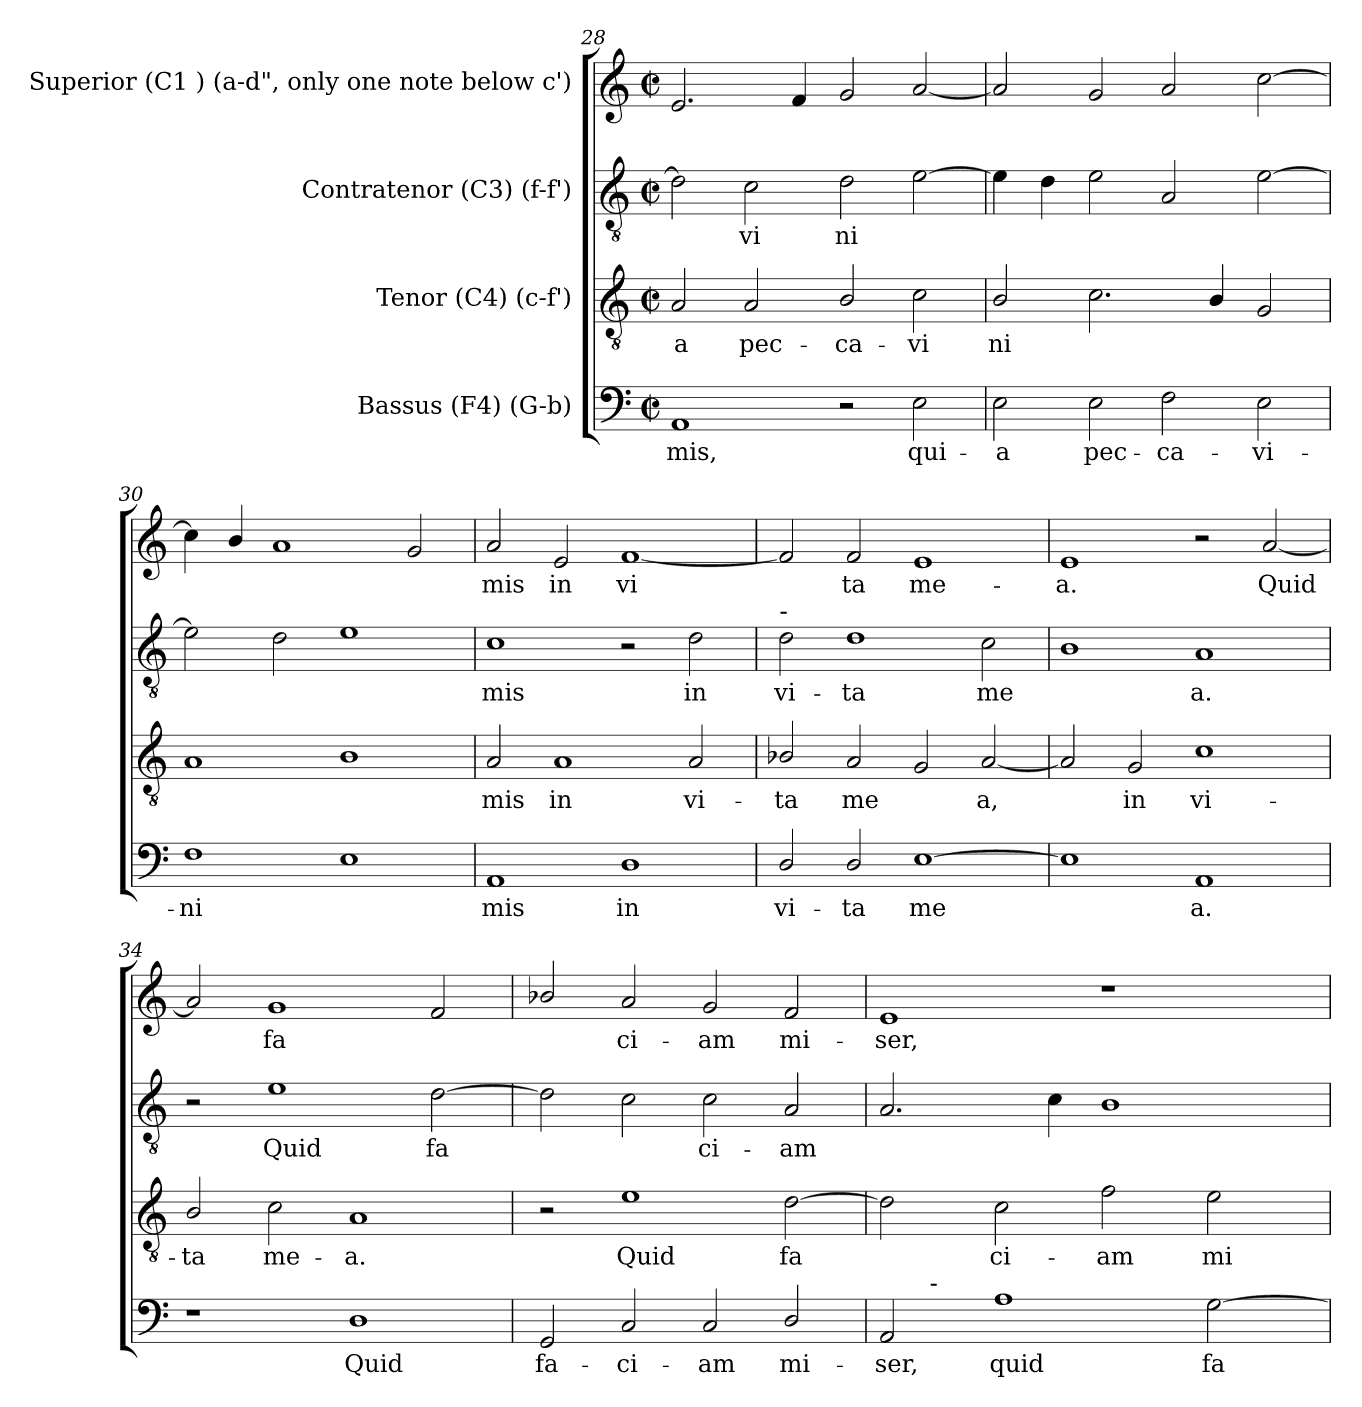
**kern	**text	**kern	**text	**kern	**text	**kern	**text
*part4	*part4	*part3	*part3	*part2	*part2	*part1	*part1
*staff4	*staff4	*staff3	*staff3	*staff2	*staff2	*staff1	*staff1
*I"Bassus (F4)  (G-b)	*	*I"Tenor (C4)  (c-f')	*	*I"Contratenor (C3)  (f-f')	*	*I"Superior (C1 )  (a-d", only one note below c')	*
!!LO:LB:g=z
*clefF4	*	*clefGv2	*	*clefGv2	*	*clefG2	*
*k[]	*	*k[]	*	*k[]	*	*k[]	*
*C:	*	*C:	*	*C:	*	*C:	*
*M2/2	*	*M2/2	*	*M2/2	*	*M2/2	*
*met(c|)	*	*met(c|)	*	*met(c|)	*	*met(c|)	*
=28	=28	=28	=28	=28	=28	=28	=28
!	!LO:LY:b:cj	!	!LO:LY:b:cj	!	!LO:LY:b:cj	!	!LO:LY:b:cj
1AA	-mis,	2A/	-a	2d\]	--	2.e/	--
!	!	!	!LO:LY:b:cj	!	!LO:LY:b:cj	!	!
.	.	2A/	pec-	2c\	-vi	.	.
!	!	!	!	!	!	!	!LO:LY:b:cj
.	.	.	.	.	.	4f/	--
!	!	!	!LO:LY:b:cj	!	!LO:LY:b:cj	!	!LO:LY:b:cj
2r	.	2B/	-ca-	2d\	ni-	2g/	--
!	!LO:LY:b:cj	!	!LO:LY:b:cj	!	!LO:LY:b:cj	!	!LO:LY:b:cj
2E\	qui-	2c\	-vi	[>2e\	--	[<2a/	--
=29	=29	=29	=29	=29	=29	=29	=29
!	!LO:LY:b:cj	!	!LO:LY:b:cj	!	!LO:LY:b:cj	!	!LO:LY:b:cj
2E\	-a	2B/	ni-	4e\]	--	2a/]	--
!	!	!	!	!	!LO:LY:b:cj	!	!
.	.	.	.	4d\	--	.	.
!	!LO:LY:b:cj	!	!LO:LY:b:cj	!	!LO:LY:b:cj	!	!LO:LY:b:cj
2E\	pec-	2.c\	--	2e\	--	2g/	--
!	!LO:LY:b:cj	!	!	!	!LO:LY:b:cj	!	!LO:LY:b:cj
2F\	-ca-	.	.	2A/	--	2a/	--
!	!	!	!LO:LY:b:cj	!	!	!	!
.	.	4B/	--	.	.	.	.
!	!LO:LY:b:cj	!	!LO:LY:b:cj	!	!LO:LY:b:cj	!	!LO:LY:b:cj
2E\	-vi-	2G/	--	[>2e\	--	[>2cc\	--
=30	=30	=30	=30	=30	=30	=30	=30
!	!LO:LY:b:cj	!	!LO:LY:b:cj	!	!LO:LY:b:cj	!	!LO:LY:b:cj
1F	-ni-	1A	--	2e\]	--	4cc\]	--
!	!	!	!	!	!	!	!LO:LY:b:cj
.	.	.	.	.	.	4b/	--
!	!	!	!	!	!LO:LY:b:cj	!	!LO:LY:b:cj
.	.	.	.	2d\	--	1a	--
!	!LO:LY:b:cj	!	!LO:LY:b:cj	!	!LO:LY:b:cj	!	!
1E	--	1B	--	1e	--	.	.
!	!	!	!	!	!	!	!LO:LY:b:cj
.	.	.	.	.	.	2g/	--
=31	=31	=31	=31	=31	=31	=31	=31
!	!LO:LY:b:cj	!	!LO:LY:b:cj	!	!LO:LY:b:cj	!	!LO:LY:b:cj
1AA	-mis	2A/	-mis	1c	-mis	2a/	-mis
!	!	!	!LO:LY:b:cj	!	!	!	!LO:LY:b:cj
.	.	1A	in	.	.	2e/	in
!	!LO:LY:b:cj	!	!	!	!	!	!LO:LY:b:cj
1D	in	.	.	2r	.	[<1f	vi-
!	!	!	!LO:LY:b:cj	!	!LO:LY:b:cj	!	!
.	.	2A/	vi-	2d\	in	.	.
!!LO:PB:g=z
=32	=32	=32	=32	=32	=32	=32	=32
!	!	!	!	!LO:TX:a:t=-	!	!	!
!	!LO:LY:b:cj	!	!LO:LY:b:cj	!	!LO:LY:b:cj	!	!LO:LY:b:cj
2D/	vi-	2B-X/	-ta	2d\	vi-	2f/]	--
!	!LO:LY:b:cj	!	!LO:LY:b:cj	!	!LO:LY:b:cj	!	!LO:LY:b:cj
2D/	-ta	2A/	me-	1d	-ta	2f/	-ta
!	!LO:LY:b:cj	!	!LO:LY:b:cj	!	!	!	!LO:LY:b:cj
[>1E	me-	2G/	--	.	.	1e	me-
!	!	!	!LO:LY:b:cj	!	!LO:LY:b:cj	!	!
.	.	[<2A/	-a,	2c\	me-	.	.
=33	=33	=33	=33	=33	=33	=33	=33
!	!LO:LY:b:cj	!	!LO:LY:b:cj	!	!LO:LY:b:cj	!	!LO:LY:b:cj
1E]	--	2A/]	.	1B	--	1e	-a.
!	!	!	!LO:LY:b:cj	!	!	!	!
.	.	2G/	in	.	.	.	.
!	!LO:LY:b:cj	!	!LO:LY:b:cj	!	!LO:LY:b:cj	!	!
1AA	-a.	1c	vi-	1A	-a.	2r	.
!	!	!	!	!	!	!	!LO:LY:b:cj
.	.	.	.	.	.	[<2a/	Quid
=34	=34	=34	=34	=34	=34	=34	=34
!	!	!	!LO:LY:b:cj	!	!	!	!LO:LY:b:cj
1r	.	2B/	-ta	2r	.	2a/]	.
!	!	!	!LO:LY:b:cj	!	!LO:LY:b:cj	!	!LO:LY:b:cj
.	.	2c\	me-	1e	Quid	1g	fa-
!	!LO:LY:b:cj	!	!LO:LY:b:cj	!	!	!	!
1D	Quid	1A	-a.	.	.	.	.
!	!	!	!	!	!LO:LY:b:cj	!	!LO:LY:b:cj
.	.	.	.	[>2d\	fa-	2f/	--
=35	=35	=35	=35	=35	=35	=35	=35
!	!LO:LY:b:cj	!	!	!	!LO:LY:b:cj	!	!LO:LY:b:cj
2GG/	fa-	2r	.	2d\]	--	2b-X/	--
!	!LO:LY:b:cj	!	!LO:LY:b:cj	!	!LO:LY:b:cj	!	!LO:LY:b:cj
2C/	-ci-	1e	Quid	2c\	--	2a/	-ci-
!	!LO:LY:b:cj	!	!	!	!LO:LY:b:cj	!	!LO:LY:b:cj
2C/	-am	.	.	2c\	-ci-	2g/	-am
!	!LO:LY:b:cj	!	!LO:LY:b:cj	!	!LO:LY:b:cj	!	!LO:LY:b:cj
2D/	mi-	[>2d\	fa-	2A/	-am	2f/	mi-
!!LO:PB:g=z
=36	=36	=36	=36	=36	=36	=36	=36
!	!LO:LY:b:cj	!	!LO:LY:b:cj	!	!LO:LY:b:cj	!	!LO:LY:b:cj
*^	*	*	*	*	*	*	*
2AA/	8ryy	-ser,	2d\]	--	2.A/	.	1e	-ser,
.	32ryy	.	.	.	.	.	.	.
!	!LO:TX:a:t=-	!	!	!	!	!	!	!
.	1ryy	.	.	.	.	.	.	.
!	!	!LO:LY:b:cj	!	!LO:LY:b:cj	!	!	!	!
1A	.	quid	2c\	-ci-	.	.	.	.
!	!	!	!	!	!	!LO:LY:b:cj	!	!
.	.	.	.	.	4c\	.	.	.
!	!	!	!	!LO:LY:b:cj	!	!LO:LY:b:cj	!	!
.	.	.	2f\	-am	1B	.	1r	.
.	2ryy	.	.	.	.	.	.	.
!	!	!LO:LY:b:cj	!	!LO:LY:b:cj	!	!	!	!
[>2G\	.	fa-	2e\	mi-	.	.	.	.
.	4ryy	.	.	.	.	.	.	.
.	16.ryy	.	.	.	.	.	.	.
*v	*v	*	*	*	*	*	*	*
=	=	=	=	=	=	=	=
*-	*-	*-	*-	*-	*-	*-	*-
